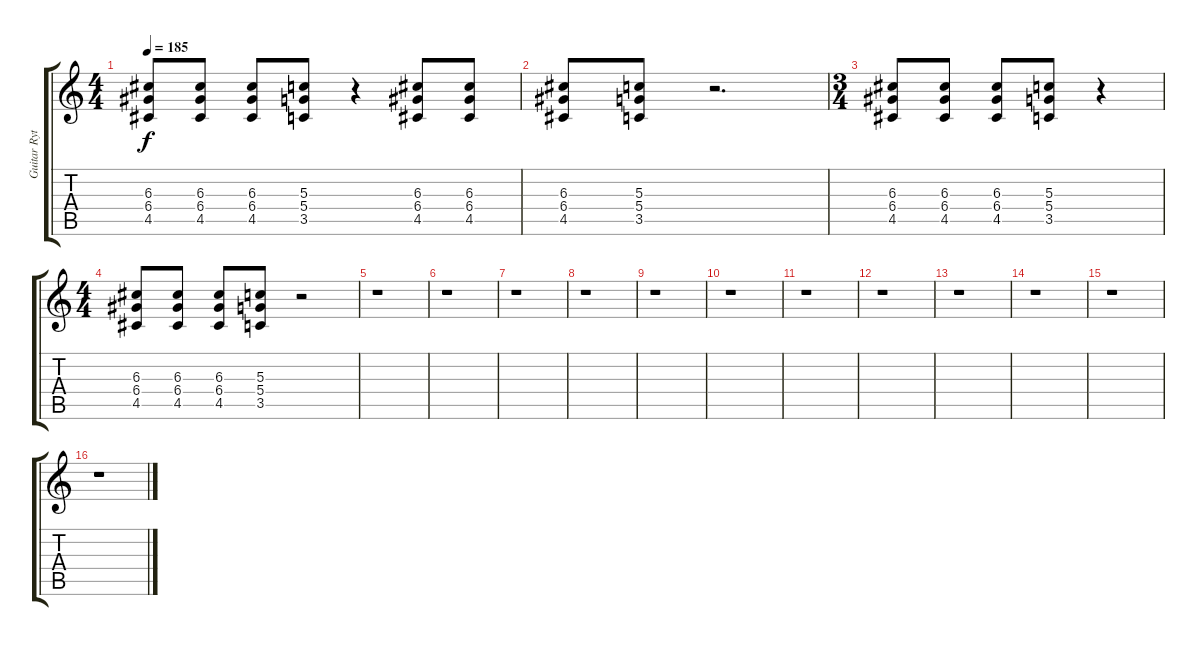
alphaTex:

\track ("Guitar Rythym" "Guitar Ryt") {instrument distortionguitar}
\staff {score tabs}
\tuning (E4 B3 G3 D3 A2 E2) {hide}
\ts (4 4)
\tempo 185
\clef g2
\ks c
(6.3 6.4 4.5).8{dy f} (6.3 6.4 4.5).8 (6.3 6.4 4.5).8 (5.3 5.4 3.5).8 r.4 (6.3 6.4 4.5).8 (6.3 6.4 4.5).8 |
(6.3 6.4 4.5).8 (5.3 5.4 3.5).8 r.2{d} |
\ts (3 4)
(6.3 6.4 4.5).8 (6.3 6.4 4.5).8 (6.3 6.4 4.5).8 (5.3 5.4 3.5).8 r.4 |
\ts (4 4)
(6.3 6.4 4.5).8 (6.3 6.4 4.5).8 (6.3 6.4 4.5).8 (5.3 5.4 3.5).8 r.2 |
r.1 |
r.1 |
r.1 |
r.1 |
r.1 |
r.1 |
r.1 |
r.1 |
r.1 |
r.1 |
r.1 |
r.1
